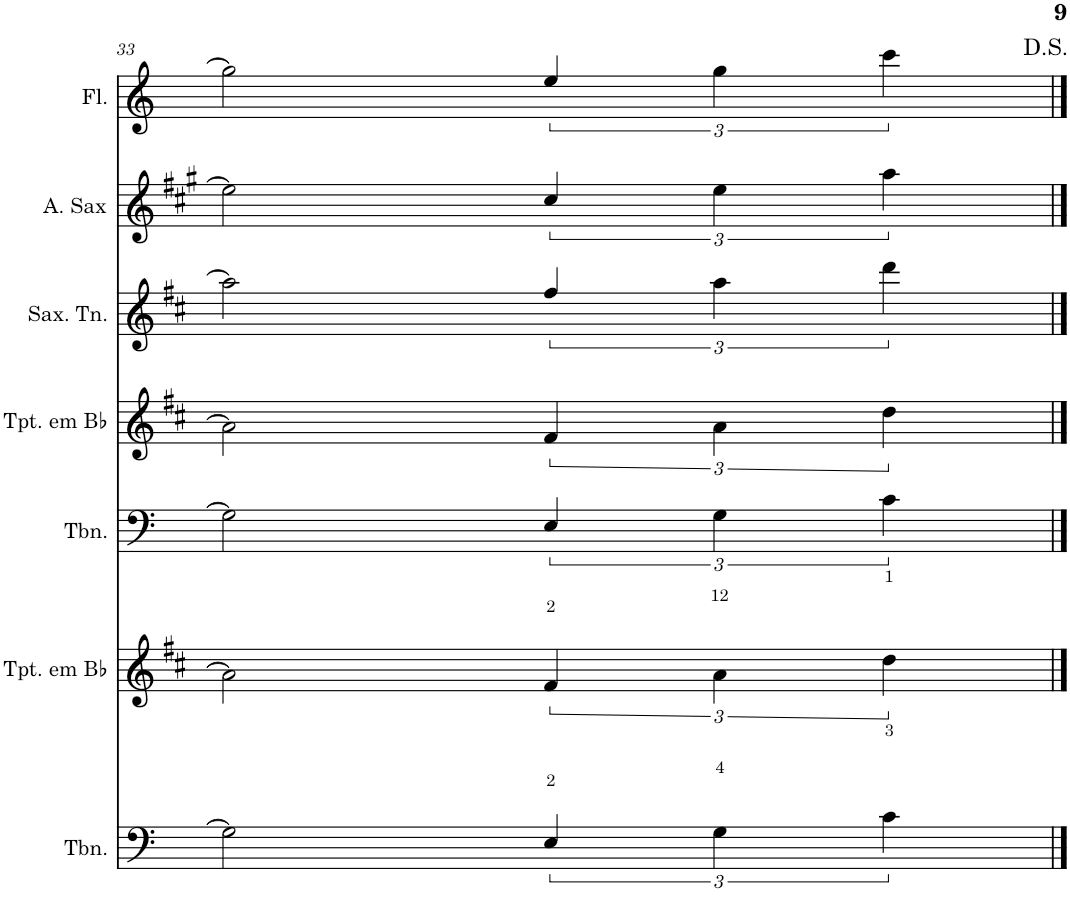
**kern	**kern	**kern	**kern	**kern	**kern	**kern
*part7	*part6	*part5	*part4	*part3	*part2	*part1
*staff7	*staff6	*staff5	*staff4	*staff3	*staff2	*staff1
*I"Trombone	*I"Trompete em Bb	*I"Trombone	*I"Trompete em Bb	*I"Saxofone Tenor	*I"Saxofone Alto	*I"Flauta Transversal
*I'Tbn.	*I'Tpt. em Bb	*I'Tbn.	*I'Tpt. em Bb	*I'Sax. Tn.	*	*I'Fl.
!!LO:PB:g=z
*clefF4	*clefG2	*clefF4	*clefG2	*clefG2	*clefG2	*clefG2
*	*Trd1c2	*	*Trd1c2	*Trd8c14	*Trd5c9	*
*k[]	*k[f#c#]	*k[]	*k[f#c#]	*k[f#c#]	*k[f#c#g#]	*k[]
*M4/4	*M4/4	*M4/4	*M4/4	*M4/4	*M4/4	*M4/4
=33	=33	=33	=33	=33	=33	=33
2G\]	2a\]	2G\]	2a\]	2aa\]	2ee\]	2gg\]
6E/	6f#/	6E/	6f#/	6ff#/	6cc#/	6ee/
6G\	6a\	6G\	6a\	6aa\	6ee\	6gg\
6c\	6dd\	6c\	6dd\	6ddd\	6aa\	6ccc\
==	==	==	==	==	==	==
*-	*-	*-	*-	*-	*-	*-
